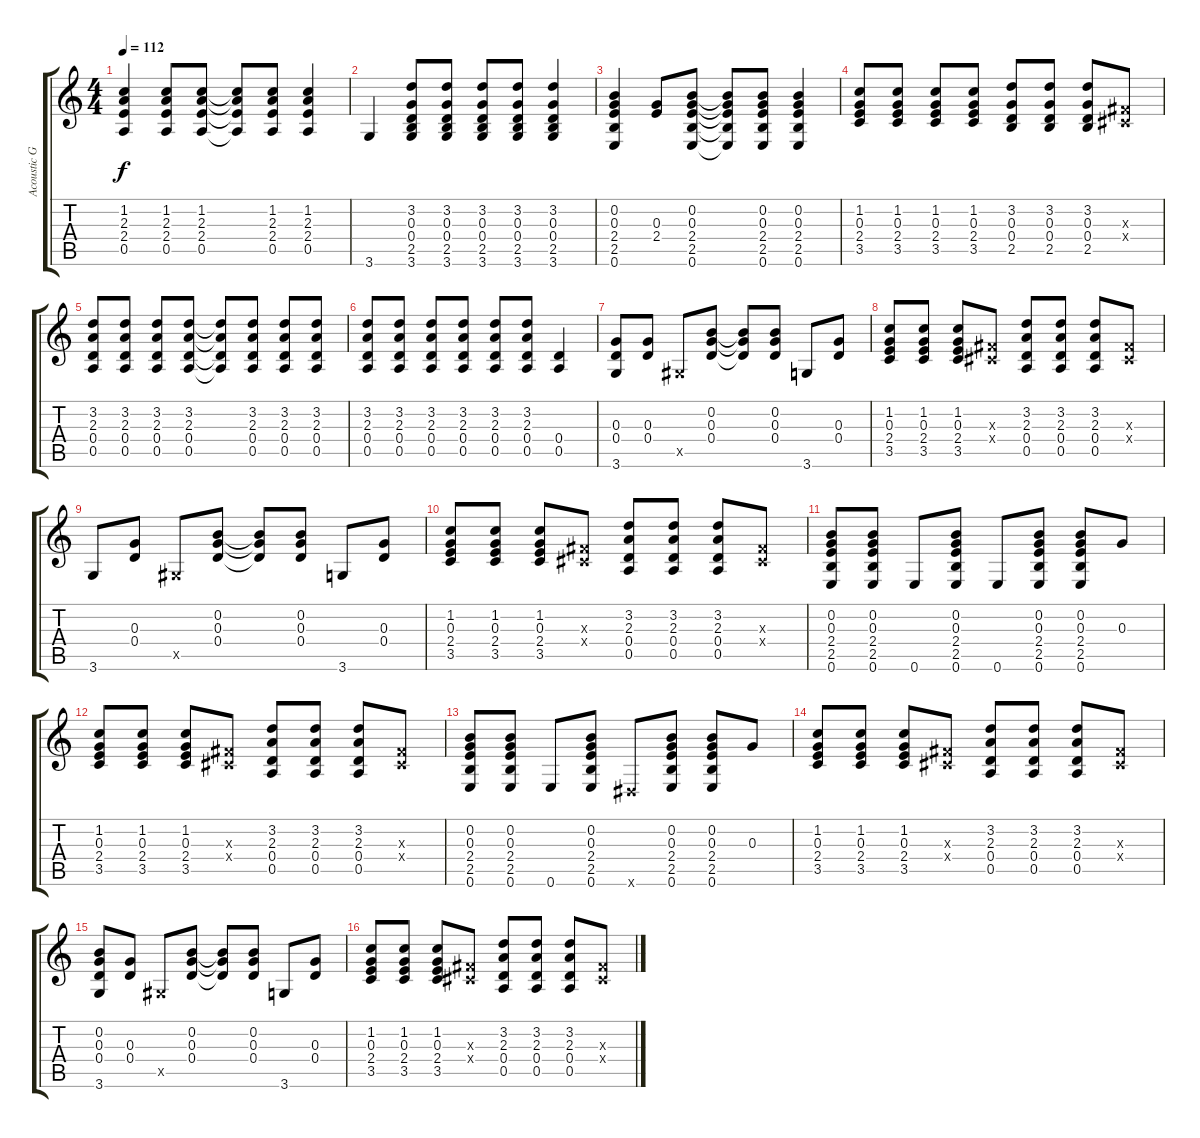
\track ("Acoustic Guitar" "Acoustic G") {instrument acousticguitarsteel}
\staff {score tabs}
\tuning (E4 B3 G3 D3 A2 E2) {hide}
\ts (4 4)
\tempo 112
\clef g2
\ks c
(1.2 2.3 2.4 0.5).4{dy f} (1.2 2.3 2.4 0.5).8 (1.2 2.3 2.4 0.5).8 (1.2{t} 2.3{t} 2.4{t} 0.5{t}).8 (1.2 2.3 2.4 0.5).8 (1.2 2.3 2.4 0.5).4 |
3.6.4 (3.2 0.3 0.4 2.5 3.6).8 (3.2 0.3 0.4 2.5 3.6).8 (3.2 0.3 0.4 2.5 3.6).8 (3.2 0.3 0.4 2.5 3.6).8 (3.2 0.3 0.4 2.5 3.6).4 |
(0.2 0.3 2.4 2.5 0.6).4 (0.3 2.4).8 (0.2 0.3 2.4 2.5 0.6).8 (0.2{t} 0.3{t} 2.4{t} 2.5{t} 0.6{t}).8 (0.2 0.3 2.4 2.5 0.6).8 (0.2 0.3 2.4 2.5 0.6).4 |
(1.2 0.3 2.4 3.5).8 (1.2 0.3 2.4 3.5).8 (1.2 0.3 2.4 3.5).8 (1.2 0.3 2.4 3.5).8 (3.2 0.3 0.4 2.5).8 (3.2 0.3 0.4 2.5).8 (3.2 0.3 0.4 2.5).8 (-1.3{x} -1.4{x}).8 |
(3.2 2.3 0.4 0.5).8 (3.2 2.3 0.4 0.5).8 (3.2 2.3 0.4 0.5).8 (3.2 2.3 0.4 0.5).8 (3.2{t} 2.3{t} 0.4{t} 0.5{t}).8 (3.2 2.3 0.4 0.5).8 (3.2 2.3 0.4 0.5).8 (3.2 2.3 0.4 0.5).8 |
(3.2 2.3 0.4 0.5).8 (3.2 2.3 0.4 0.5).8 (3.2 2.3 0.4 0.5).8 (3.2 2.3 0.4 0.5).8 (3.2 2.3 0.4 0.5).8 (3.2 2.3 0.4 0.5).8 (0.4 0.5).4 |
(0.3 0.4 3.6).8 (0.3 0.4).8 -1.5{x}.8 (0.2 0.3 0.4).8 (0.2{t} 0.3{t} 0.4{t}).8 (0.2 0.3 0.4).8 3.6.8 (0.3 0.4).8 |
(1.2 0.3 2.4 3.5).8 (1.2 0.3 2.4 3.5).8 (1.2 0.3 2.4 3.5).8 (-1.3{x} -1.4{x}).8 (3.2 2.3 0.4 0.5).8 (3.2 2.3 0.4 0.5).8 (3.2 2.3 0.4 0.5).8 (-1.3{x} -1.4{x}).8 |
3.6.8 (0.3 0.4).8 -1.5{x}.8 (0.2 0.3 0.4).8 (0.2{t} 0.3{t} 0.4{t}).8 (0.2 0.3 0.4).8 3.6.8 (0.3 0.4).8 |
(1.2 0.3 2.4 3.5).8 (1.2 0.3 2.4 3.5).8 (1.2 0.3 2.4 3.5).8 (-1.3{x} -1.4{x}).8 (3.2 2.3 0.4 0.5).8 (3.2 2.3 0.4 0.5).8 (3.2 2.3 0.4 0.5).8 (-1.3{x} -1.4{x}).8 |
(0.2 0.3 2.4 2.5 0.6).8 (0.2 0.3 2.4 2.5 0.6).8 0.6.8 (0.2 0.3 2.4 2.5 0.6).8 0.6.8 (0.2 0.3 2.4 2.5 0.6).8 (0.2 0.3 2.4 2.5 0.6).8 0.3.8 |
(1.2 0.3 2.4 3.5).8 (1.2 0.3 2.4 3.5).8 (1.2 0.3 2.4 3.5).8 (-1.3{x} -1.4{x}).8 (3.2 2.3 0.4 0.5).8 (3.2 2.3 0.4 0.5).8 (3.2 2.3 0.4 0.5).8 (-1.3{x} -1.4{x}).8 |
(0.2 0.3 2.4 2.5 0.6).8 (0.2 0.3 2.4 2.5 0.6).8 0.6.8 (0.2 0.3 2.4 2.5 0.6).8 -1.6{x}.8 (0.2 0.3 2.4 2.5 0.6).8 (0.2 0.3 2.4 2.5 0.6).8 0.3.8 |
(1.2 0.3 2.4 3.5).8 (1.2 0.3 2.4 3.5).8 (1.2 0.3 2.4 3.5).8 (-1.3{x} -1.4{x}).8 (3.2 2.3 0.4 0.5).8 (3.2 2.3 0.4 0.5).8 (3.2 2.3 0.4 0.5).8 (-1.3{x} -1.4{x}).8 |
(0.2 0.3 0.4 3.6).8 (0.3 0.4).8 -1.5{x}.8 (0.2 0.3 0.4).8 (0.2{t} 0.3{t} 0.4{t}).8 (0.2 0.3 0.4).8 3.6.8 (0.3 0.4).8 |
(1.2 0.3 2.4 3.5).8 (1.2 0.3 2.4 3.5).8 (1.2 0.3 2.4 3.5).8 (-1.3{x} -1.4{x}).8 (3.2 2.3 0.4 0.5).8 (3.2 2.3 0.4 0.5).8 (3.2 2.3 0.4 0.5).8 (-1.3{x} -1.4{x}).8
